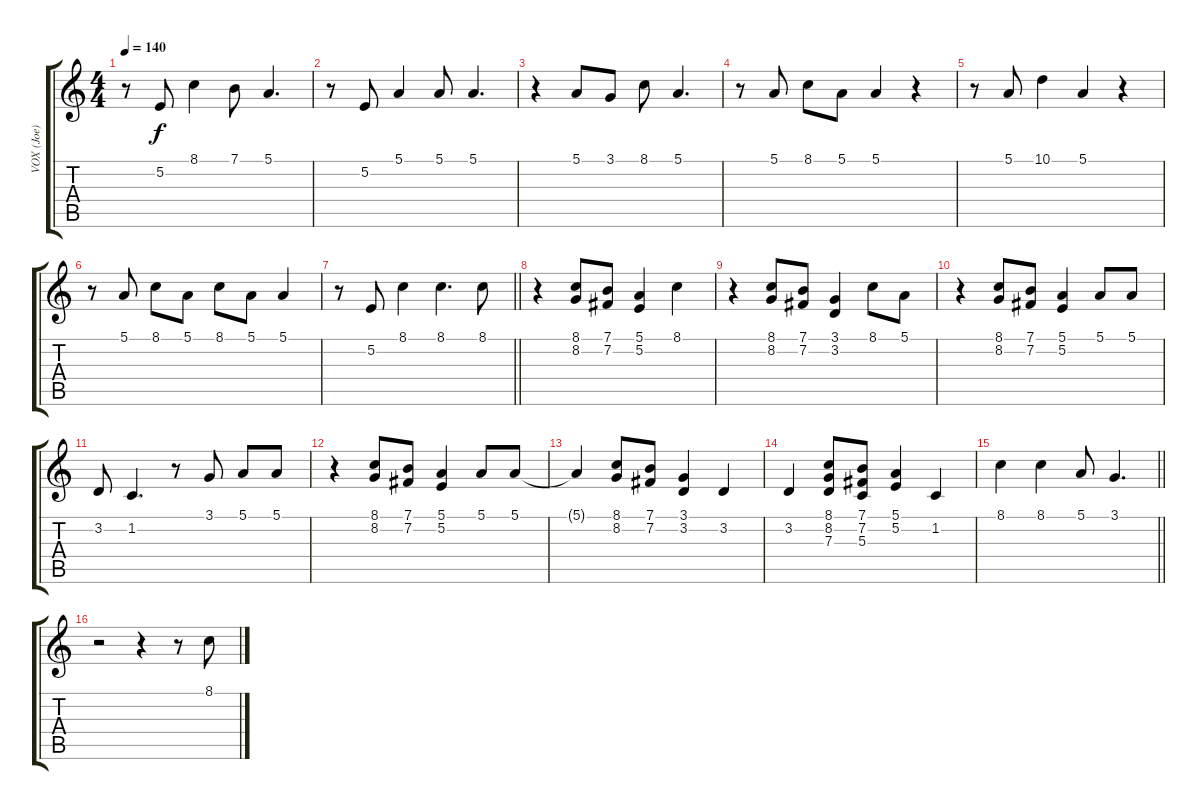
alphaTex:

\track ("VOX (Joe)" "VOX (Joe)") {instrument lead1square}
\staff {score tabs}
\tuning (E4 B3 G3 D3 A2 E2) {hide}
\ts (4 4)
\tempo 140
\clef g2
\ks aminor
r.8{dy f} 5.2.8 8.1.4 7.1.8 5.1.4{d} |
r.8 5.2.8 5.1.4 5.1.8 5.1.4{d} |
r.4 5.1.8 3.1.8 8.1.8 5.1.4{d} |
r.8 5.1.8 8.1.8 5.1.8 5.1.4 r.4 |
r.8 5.1.8 10.1.4 5.1.4 r.4 |
r.8 5.1.8 8.1.8 5.1.8 8.1.8 5.1.8 5.1.4 |
\barLineRight lightlight
r.8 5.2.8 8.1.4 8.1.4{d} 8.1.8 |
r.4 (8.1 8.2).8 (7.1 7.2).8 (5.1 5.2).4 8.1.4 |
r.4 (8.1 8.2).8 (7.1 7.2).8 (3.1 3.2).4 8.1.8 5.1.8 |
r.4 (8.1 8.2).8 (7.1 7.2).8 (5.1 5.2).4 5.1.8 5.1.8 |
3.2.8 1.2.4{d} r.8 3.1.8 5.1.8 5.1.8 |
r.4 (8.1 8.2).8 (7.1 7.2).8 (5.1 5.2).4 5.1.8 5.1.8 |
5.1{t}.4 (8.1 8.2).8 (7.1 7.2).8 (3.1 3.2).4 3.2.4 |
3.2.4 (8.1 8.2 7.3).8 (7.1 7.2 5.3).8 (5.1 5.2).4 1.2.4 |
\barLineRight lightlight
8.1.4 8.1.4 5.1.8 3.1.4{d} |
r.2 r.4 r.8 8.1.8
